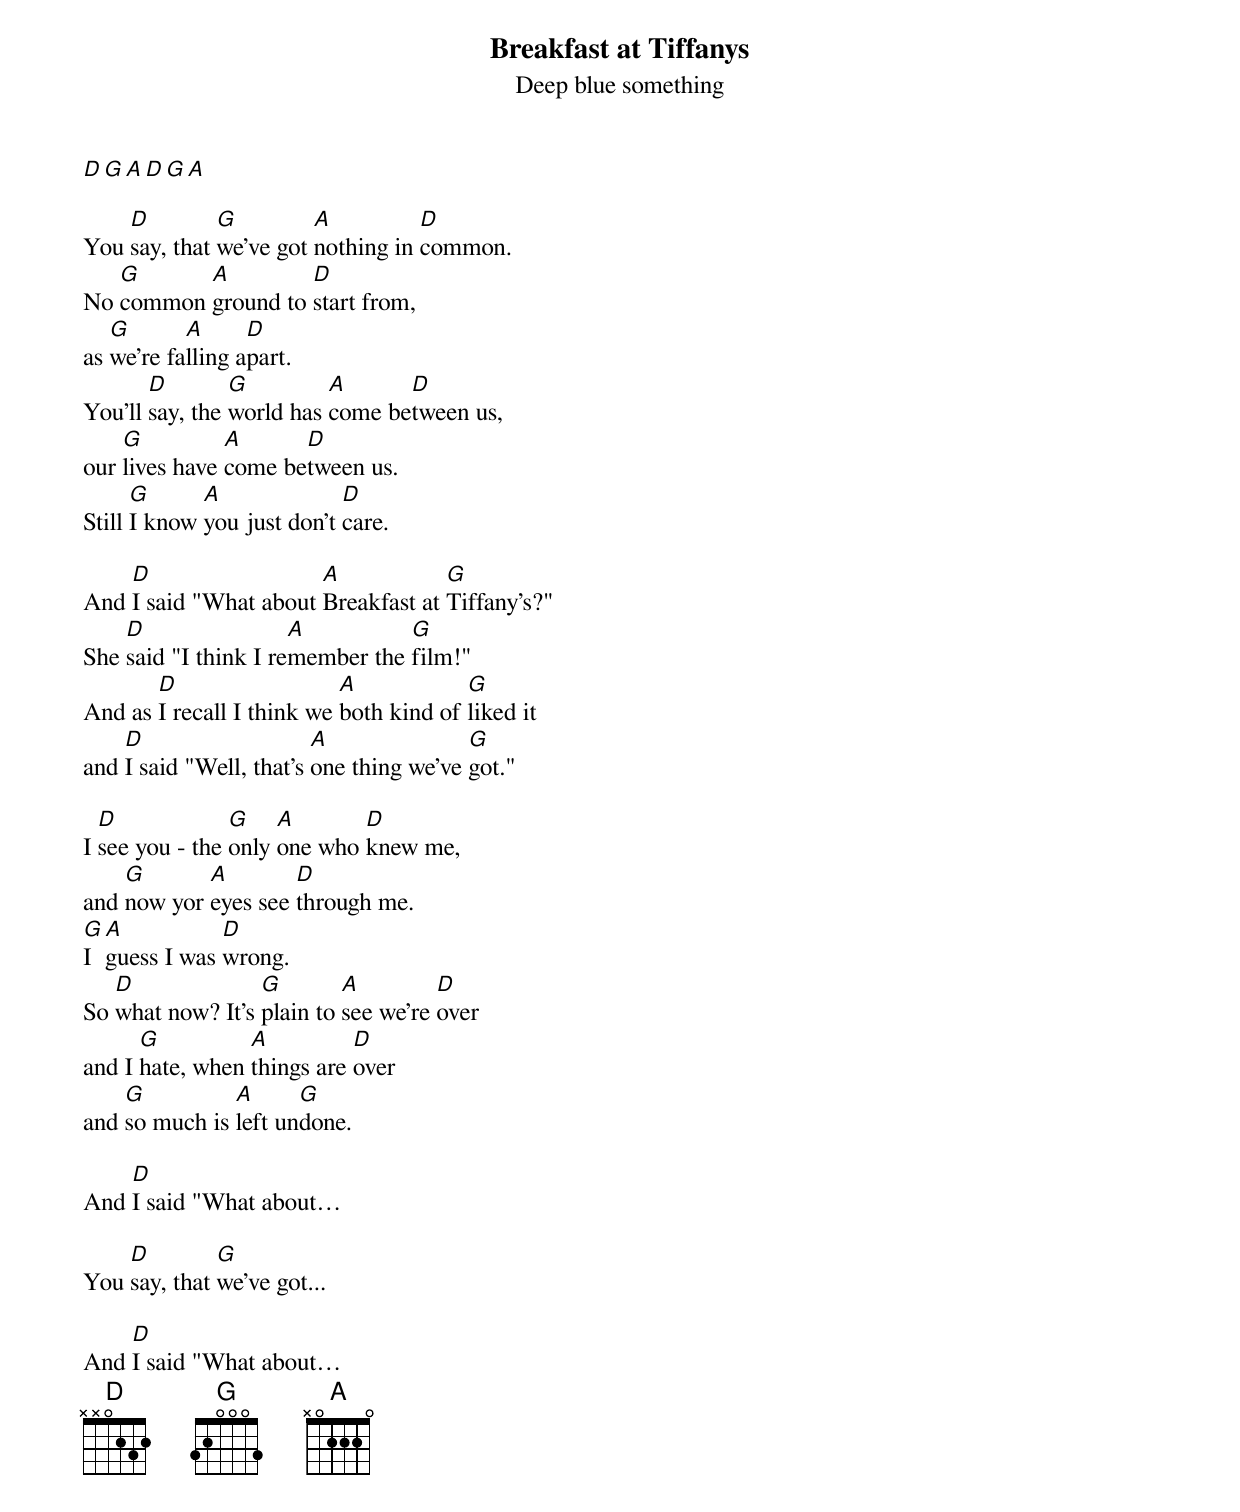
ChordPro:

{t:Breakfast at Tiffanys}
{st:Deep blue something}

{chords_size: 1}
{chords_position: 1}
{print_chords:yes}
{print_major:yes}
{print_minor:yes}
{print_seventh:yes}
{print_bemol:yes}
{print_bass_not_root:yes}
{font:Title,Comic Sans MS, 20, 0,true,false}
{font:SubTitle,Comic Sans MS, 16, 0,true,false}
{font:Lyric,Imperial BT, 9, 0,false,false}
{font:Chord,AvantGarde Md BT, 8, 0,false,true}
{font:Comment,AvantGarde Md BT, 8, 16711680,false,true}
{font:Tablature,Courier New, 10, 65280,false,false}
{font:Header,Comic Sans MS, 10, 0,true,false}
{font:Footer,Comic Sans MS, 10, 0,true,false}
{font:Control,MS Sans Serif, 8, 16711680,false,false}
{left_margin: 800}
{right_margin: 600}
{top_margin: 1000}
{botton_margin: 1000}
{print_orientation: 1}




[D][G][A][D][G][A]

You [D]say, that [G]we've got [A]nothing in [D]common.
No [G]common [A]ground to [D]start from,
as [G]we're fa[A]lling a[D]part.
You'll [D]say, the [G]world has [A]come be[D]tween us,
our [G]lives have [A]come be[D]tween us.
Still [G]I know [A]you just don't [D]care.

And [D]I said "What about [A]Breakfast at [G]Tiffany's?"
She [D]said "I think I re[A]member the [G]film!"
And as [D]I recall I think we [A]both kind of [G]liked it
and [D]I said "Well, that's [A]one thing we've [G]got."

I [D]see you - the [G]only [A]one who [D]knew me,
and [G]now yor [A]eyes see [D]through me.
[G]I [A]guess I was [D]wrong.
So [D]what now? It's [G]plain to [A]see we're [D]over
and I [G]hate, when [A]things are [D]over
and [G]so much is [A]left un[G]done.

And [D]I said "What about…

You [D]say, that [G]we've got...

And [D]I said "What about…
